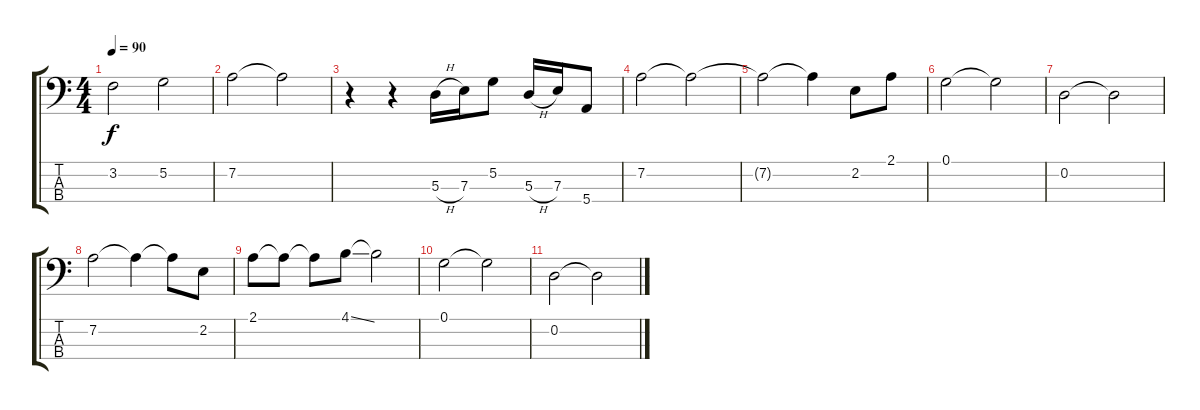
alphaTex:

\track "" {instrument electricbassfinger}
\staff {score tabs}
\tuning (G2 D2 A1 E1) {hide}
\ts (4 4)
\tempo 90
\clef f4
\ks c
3.2.2{dy f} 5.2.2 |
7.2.2 7.2{t}.2 |
r.4 r.4 5.3{h}.16 7.3.16 5.2.8 5.3{h}.16 7.3.16 5.4.8 |
7.2.2 7.2{t}.2 |
7.2{t}.2 7.2{t}.4 2.2.8 2.1.8 |
0.1.2 0.1{t}.2 |
0.2.2 0.2{t}.2 |
7.2.2 7.2{t}.4 7.2{t}.8 2.2.8 |
2.1.8 2.1{t}.8 2.1{t}.8 4.1{ss}.8 4.1{t}.2 |
0.1.2 0.1{t}.2 |
0.2.2 0.2{t}.2
